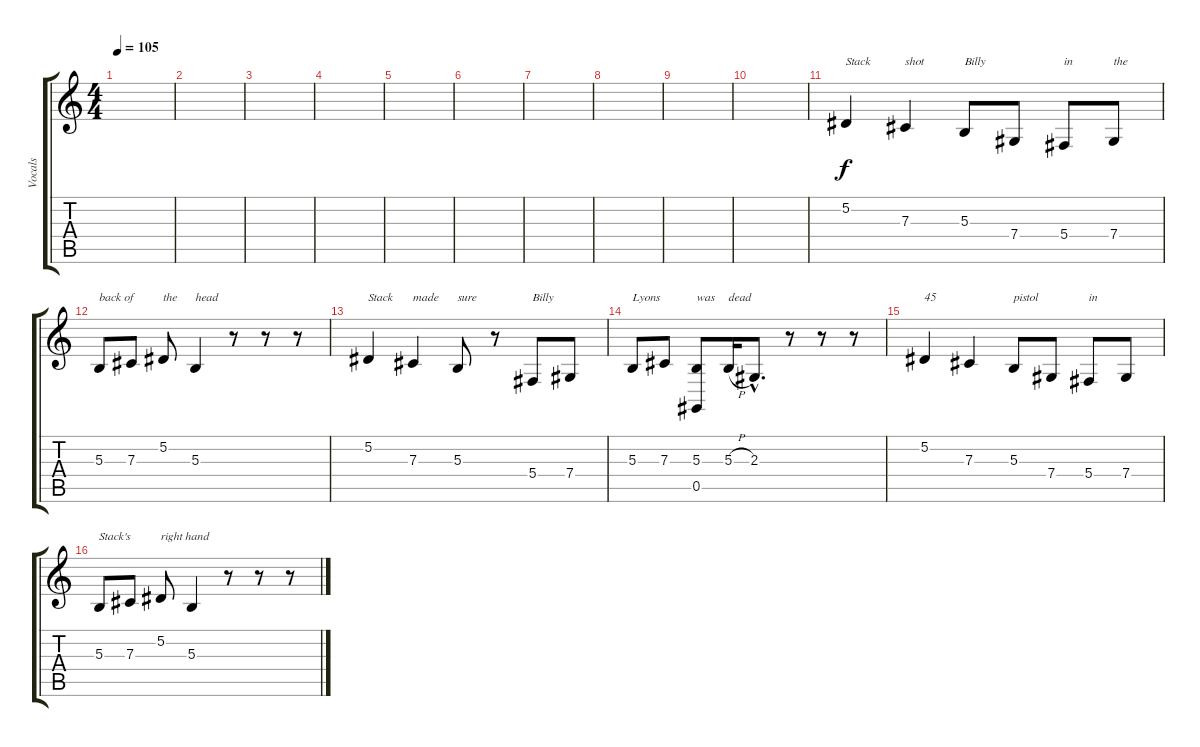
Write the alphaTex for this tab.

\track ("Vocals" "Vocals") {instrument clarinet}
\staff {score tabs}
\tuning (Eb4 Bb3 Gb3 Db3 Ab2 Eb2) {hide}
\ts (4 4)
\tempo 105
\clef g2
\ks c
|
|
|
|
|
|
|
|
|
|
5.2.4{txt "Stack"} 7.3.4{txt "shot"} 5.3.8{txt "Billy"} 7.4.8 5.4.8{txt "in"} 7.4.8{txt "the"} |
5.3.8{txt "back of"} 7.3.8 5.2.8{txt "the"} 5.3.4{txt "head"} r.8 r.8 r.8 |
5.2.4{txt "Stack"} 7.3.4{txt "made"} 5.3.8{txt "sure"} r.8 5.4.8{txt "Billy"} 7.4.8 |
5.3.8{txt "Lyons"} 7.3.8 (5.3 0.5).8{txt "was"} 5.3{h}.16{txt "dead"} 2.3{hac}.8{d} r.8 r.8 r.8 |
5.2.4{txt "45"} 7.3.4 5.3.8{txt "pistol"} 7.4.8 5.4.8{txt "in"} 7.4.8 |
5.3.8{txt "Stack's"} 7.3.8 5.2.8{txt "right hand"} 5.3.4 r.8 r.8 r.8
